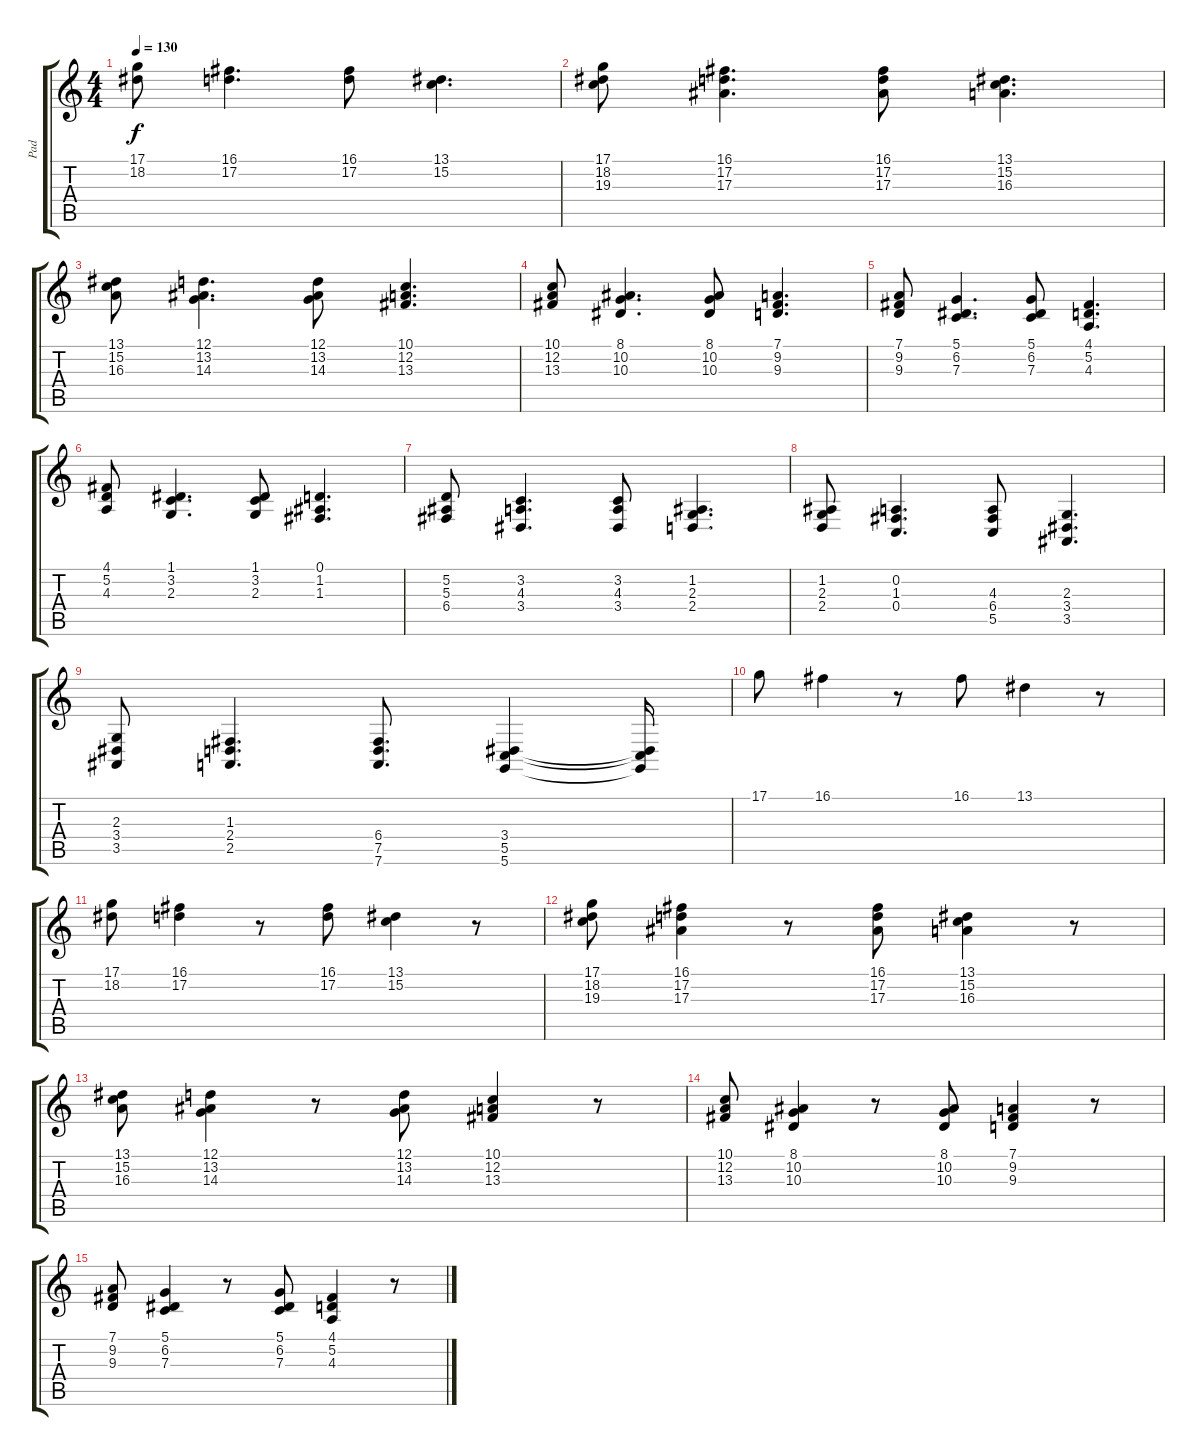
\track ("Pad" "Pad") {instrument fx5brightness}
\staff {score tabs}
\tuning (D4 A3 F3 C3 G2 D2) {hide}
\ts (4 4)
\tempo 130
\clef g2
\ks c
(17.1 18.2).8{dy f} (16.1 17.2).4{d} (16.1 17.2).8 (13.1 15.2).4{d} |
(17.1 18.2 19.3).8 (16.1 17.2 17.3).4{d} (16.1 17.2 17.3).8 (13.1 15.2 16.3).4{d} |
(13.1 15.2 16.3).8 (12.1 13.2 14.3).4{d} (12.1 13.2 14.3).8 (10.1 12.2 13.3).4{d} |
(10.1 12.2 13.3).8 (8.1 10.2 10.3).4{d} (8.1 10.2 10.3).8 (7.1 9.2 9.3).4{d} |
(7.1 9.2 9.3).8 (5.1 6.2 7.3).4{d} (5.1 6.2 7.3).8 (4.1 5.2 4.3).4{d} |
(4.1 5.2 4.3).8 (1.1 3.2 2.3).4{d} (1.1 3.2 2.3).8 (0.1 1.2 1.3).4{d} |
(5.2 5.3 6.4).8 (3.2 4.3 3.4).4{d} (3.2 4.3 3.4).8 (1.2 2.3 2.4).4{d} |
(1.2 2.3 2.4).8 (0.2 1.3 0.4).4{d} (4.3 6.4 5.5).8 (2.3 3.4 3.5).4{d} |
(2.3 3.4 3.5).8 (1.3 2.4 2.5).4{d} (6.4 7.5 7.6).8{d} (3.4 5.5 5.6).4 (3.4{t} 5.5{t} 5.6{t}).16 |
17.1.8 16.1.4 r.8 16.1.8 13.1.4 r.8 |
(17.1 18.2).8 (16.1 17.2).4 r.8 (16.1 17.2).8 (13.1 15.2).4 r.8 |
(17.1 18.2 19.3).8 (16.1 17.2 17.3).4 r.8 (16.1 17.2 17.3).8 (13.1 15.2 16.3).4 r.8 |
(13.1 15.2 16.3).8 (12.1 13.2 14.3).4 r.8 (12.1 13.2 14.3).8 (10.1 12.2 13.3).4 r.8 |
(10.1 12.2 13.3).8 (8.1 10.2 10.3).4 r.8 (8.1 10.2 10.3).8 (7.1 9.2 9.3).4 r.8 |
(7.1 9.2 9.3).8 (5.1 6.2 7.3).4 r.8 (5.1 6.2 7.3).8 (4.1 5.2 4.3).4 r.8
